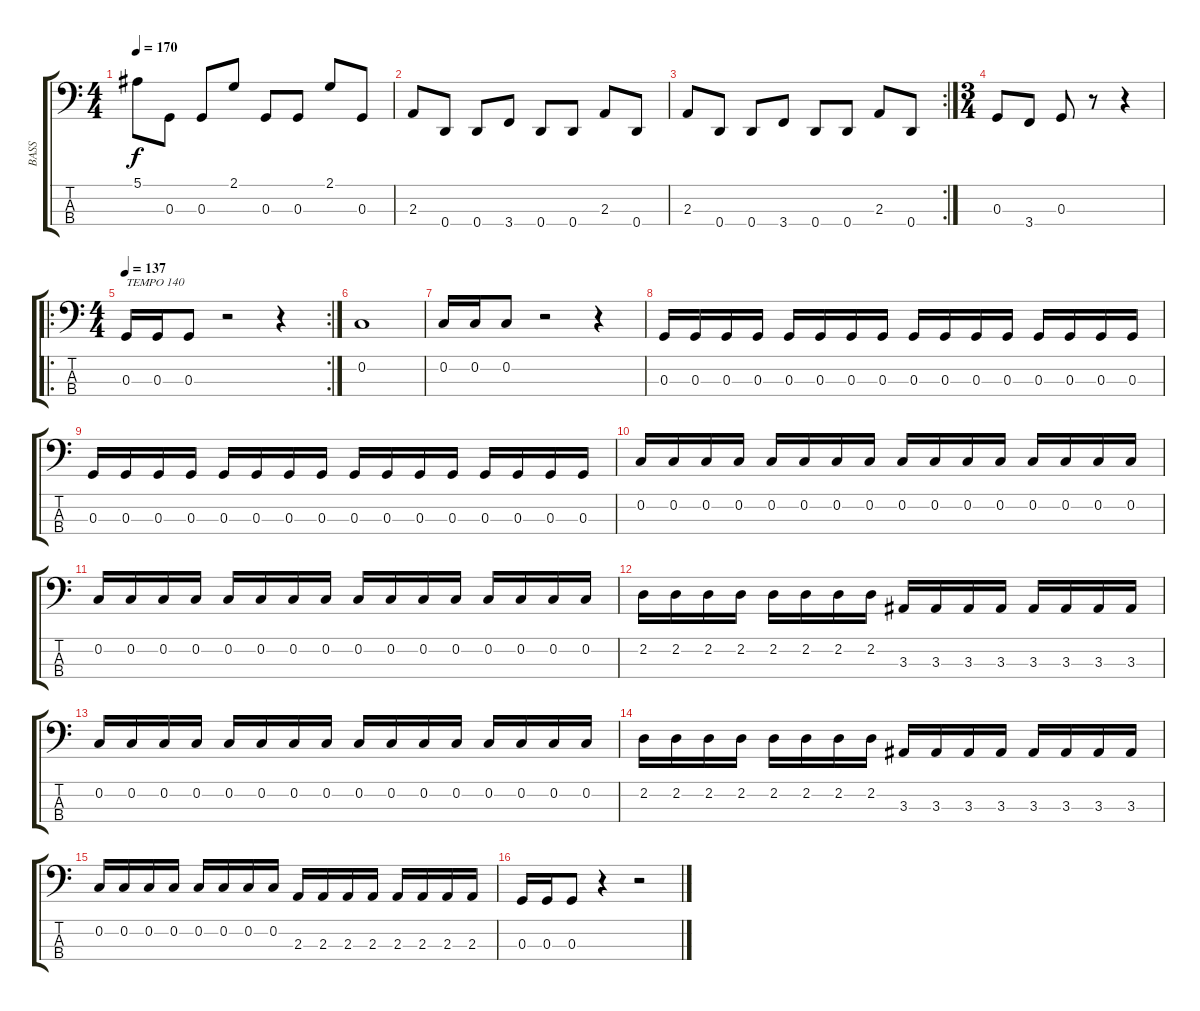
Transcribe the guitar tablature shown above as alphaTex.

\track ("BASS" "BASS") {instrument electricbassfinger}
\staff {score tabs}
\tuning (F2 C2 G1 D1) {hide}
\ts (4 4)
\tempo 170
\clef f4
\ks c
5.1.8{dy f} 0.3.8 0.3.8 2.1.8 0.3.8 0.3.8 2.1.8 0.3.8 |
2.3.8 0.4.8 0.4.8 3.4.8 0.4.8 0.4.8 2.3.8 0.4.8 |
\rc 2
2.3.8 0.4.8 0.4.8 3.4.8 0.4.8 0.4.8 2.3.8 0.4.8 |
\ts (3 4)
0.3.8 3.4.8 0.3.8 r.8 r.4 |
\ro
\rc 2
\ts (4 4)
\tempo 137
0.3.16{txt "TEMPO 140"} 0.3.16 0.3.8 r.2 r.4 |
0.2.1 |
0.2.16 0.2.16 0.2.8 r.2 r.4 |
0.3.16 0.3.16 0.3.16 0.3.16 0.3.16 0.3.16 0.3.16 0.3.16 0.3.16 0.3.16 0.3.16 0.3.16 0.3.16 0.3.16 0.3.16 0.3.16 |
0.3.16 0.3.16 0.3.16 0.3.16 0.3.16 0.3.16 0.3.16 0.3.16 0.3.16 0.3.16 0.3.16 0.3.16 0.3.16 0.3.16 0.3.16 0.3.16 |
0.2.16 0.2.16 0.2.16 0.2.16 0.2.16 0.2.16 0.2.16 0.2.16 0.2.16 0.2.16 0.2.16 0.2.16 0.2.16 0.2.16 0.2.16 0.2.16 |
0.2.16 0.2.16 0.2.16 0.2.16 0.2.16 0.2.16 0.2.16 0.2.16 0.2.16 0.2.16 0.2.16 0.2.16 0.2.16 0.2.16 0.2.16 0.2.16 |
2.2.16 2.2.16 2.2.16 2.2.16 2.2.16 2.2.16 2.2.16 2.2.16 3.3.16 3.3.16 3.3.16 3.3.16 3.3.16 3.3.16 3.3.16 3.3.16 |
0.2.16 0.2.16 0.2.16 0.2.16 0.2.16 0.2.16 0.2.16 0.2.16 0.2.16 0.2.16 0.2.16 0.2.16 0.2.16 0.2.16 0.2.16 0.2.16 |
2.2.16 2.2.16 2.2.16 2.2.16 2.2.16 2.2.16 2.2.16 2.2.16 3.3.16 3.3.16 3.3.16 3.3.16 3.3.16 3.3.16 3.3.16 3.3.16 |
0.2.16 0.2.16 0.2.16 0.2.16 0.2.16 0.2.16 0.2.16 0.2.16 2.3.16 2.3.16 2.3.16 2.3.16 2.3.16 2.3.16 2.3.16 2.3.16 |
0.3.16 0.3.16 0.3.8 r.4 r.2
